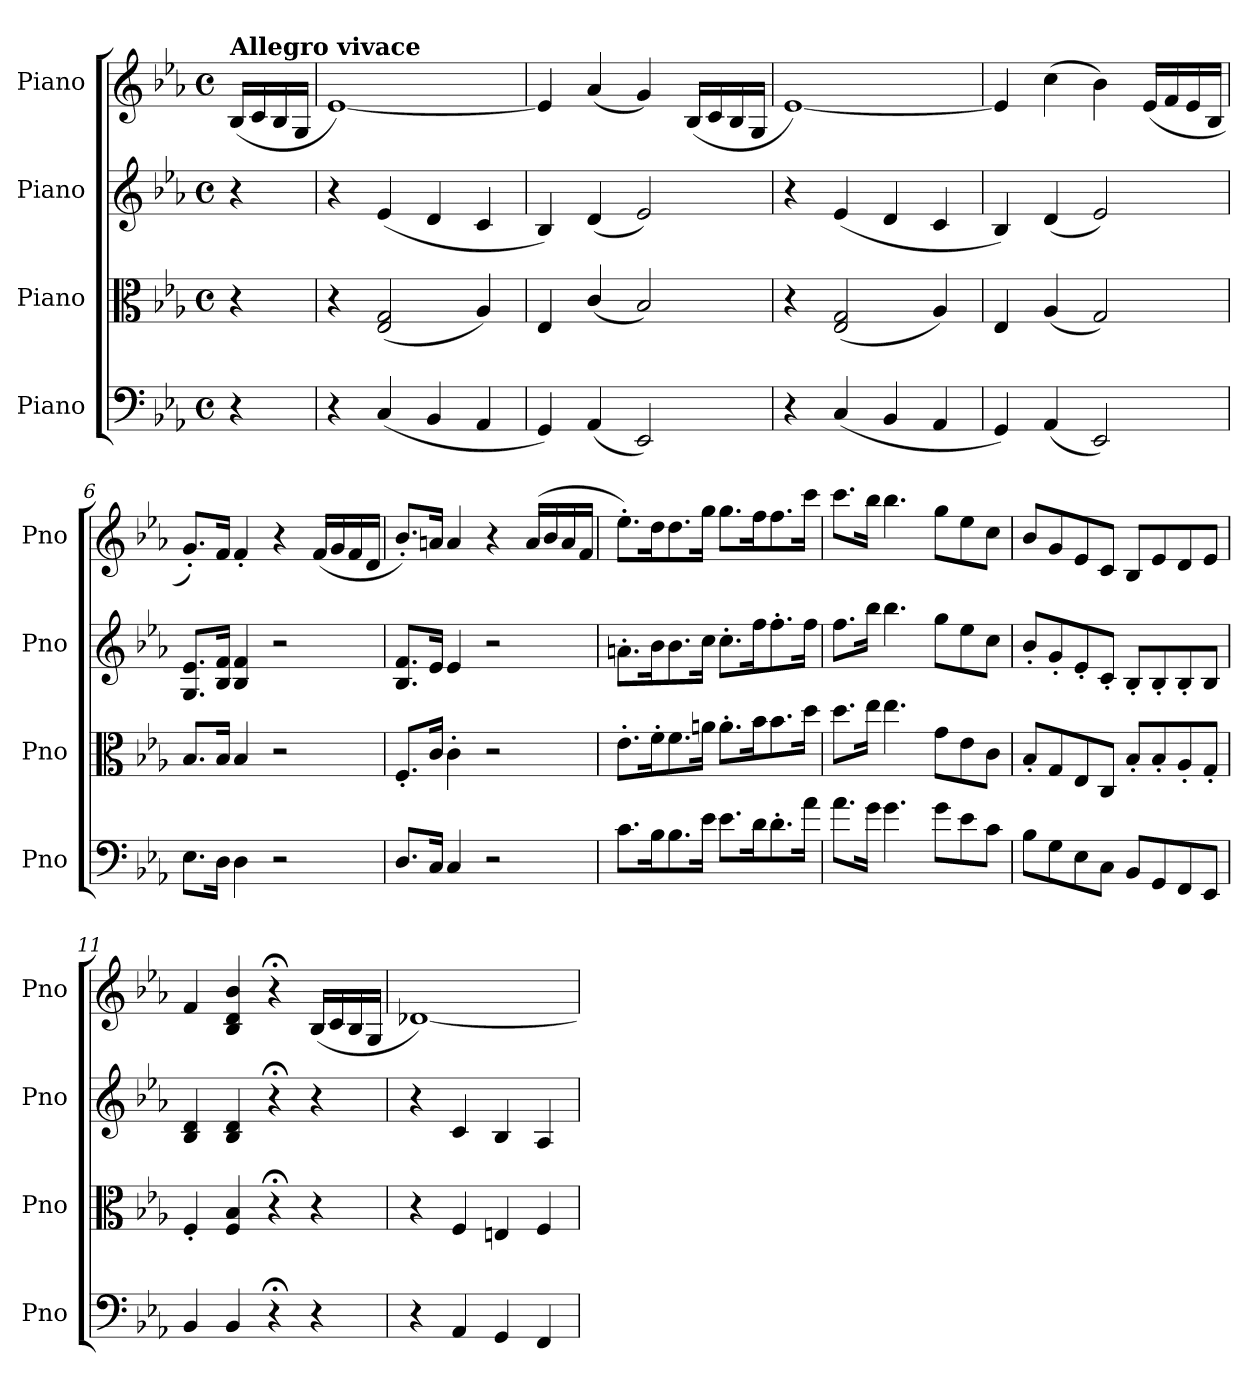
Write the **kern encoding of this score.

**kern	**kern	**kern	**kern
*part4	*part3	*part2	*part1
*staff4	*staff3	*staff2	*staff1
*I"Piano	*I"Piano	*I"Piano	*I"Piano
*I'Pno	*I'Pno	*I'Pno	*I'Pno
*clefF4	*clefC3	*clefG2	*clefG2
*k[b-e-a-]	*k[b-e-a-]	*k[b-e-a-]	*k[b-e-a-]
*M4/4	*M4/4	*M4/4	*M4/4
*met(c)	*met(c)	*met(c)	*met(c)
*MM80	*MM80	*MM80	*MM80
=1	=1	=1	=1
!	!	!	!LO:TX:a:B:t=Allegro vivace
4r	4r	4r	(16B-/LL
.	.	.	16c/
.	.	.	16B-/
.	.	.	16G/JJ
=2	=2	=2	=2
4r	4r	4r	[1e-)
(4C/	(2E-/ 2G/	(4e-/	.
4BB-/	.	4d/	.
4AA-/	4A-/)	4c/	.
=3	=3	=3	=3
4GG/)	4E-/	4B-/)	4e-/]
(4AA-/	(4c/	(4d/	(4a-/
2EE-/)	2B-/)	2e-/)	4g/)
.	.	.	(16B-/LL
.	.	.	16c/
.	.	.	16B-/
.	.	.	16G/JJ
=4	=4	=4	=4
4r	4r	4r	[1e-)
(4C/	(2E-/ 2G/	(4e-/	.
4BB-/	.	4d/	.
4AA-/	4A-/)	4c/	.
=5	=5	=5	=5
4GG/)	4E-/	4B-/)	4e-/]
(4AA-/	(4A-/	(4d/	(4cc\
2EE-/)	2G/)	2e-/)	4b-\)
.	.	.	(16e-/LL
.	.	.	16f/
.	.	.	16e-/
.	.	.	16B-/JJ
=6	=6	=6	=6
8.E-\L	8.B-/L	8.G/ 8.e-/L	8.g'/L)
16D\Jk	16B-/Jk	16B-/ 16f/Jk	16f/Jk
4D\	4B-/	4B-/ 4f/	4f'/
2r	2r	2r	4r
.	.	.	(16f/LL
.	.	.	16g/
.	.	.	16f/
.	.	.	16d/JJ
=7	=7	=7	=7
8.D/L	8.F'/L	8.B-/ 8.f/L	8.b-'/L)
16C/Jk	16c/Jk	16e-/Jk	16an/Jk
4C/	4c'\	4e-/	4a/
2r	2r	2r	4r
.	.	.	(>16a/LL
.	.	.	16b-/
.	.	.	16a/
.	.	.	16f/JJ
=8	=8	=8	=8
8.c\L	8.e-'\L	8.an'\L	8.ee-'\L)
16B-\K	16f'\K	16b-\K	16dd\K
8.B-\	8.f\	8.b-\	8.dd\
16e-\Jk	16an\Jk	16cc\Jk	16gg\Jk
8.e-\L	8.a'\L	8.cc'\L	8.gg\L
16d\K	16b-\K	16ff\K	16ff\K
8.d'\	8.b-\	8.ff'\	8.ff\
16a-\Jk	16dd\Jk	16ff\Jk	16ccc\Jk
!!LO:LB:g=z
=9	=9	=9	=9
8.a-\L	8.dd\L	8.ff\L	8.ccc\L
16g\Jk	16ee-\Jk	16bb-\Jk	16bb-\Jk
4.g\	4.ee-\	4.bb-\	4.bb-\
8g\L	8g\L	8gg\L	8gg\L
8e-\	8e-\	8ee-\	8ee-\
8c\J	8c\J	8cc\J	8cc\J
=10	=10	=10	=10
8B-\L	8B-'/L	8b-'/L	8b-/L
8G\	8G/	8g'/	8g/
8E-\	8E-/	8e-'/	8e-/
8C\J	8C/J	8c'/J	8c/J
8BB-/L	8B-'/L	8B-'/L	8B-/L
8GG/	8B-'/	8B-'/	8e-/
8FF/	8A-'/	8B-'/	8d/
8EE-/J	8G'/J	8B-/J	8e-/J
=11	=11	=11	=11
4BB-/	4F'/	4B-/ 4d/	4f/
4BB-/	4F/ 4B-/	4B-/ 4d/	4B-/ 4d/ 4b-/
4r;<	4r;<	4r;<	4r;<
4r	4r	4r	(16B-/LL
.	.	.	16c/
.	.	.	16B-/
.	.	.	16G/JJ
=12	=12	=12	=12
4r	4r	4r	[1d-X)
4AA-/	4F/	4c/	.
4GG/	4En/	4B-/	.
4FF/	4F/	4A-/	.
=	=	=	=
*-	*-	*-	*-
